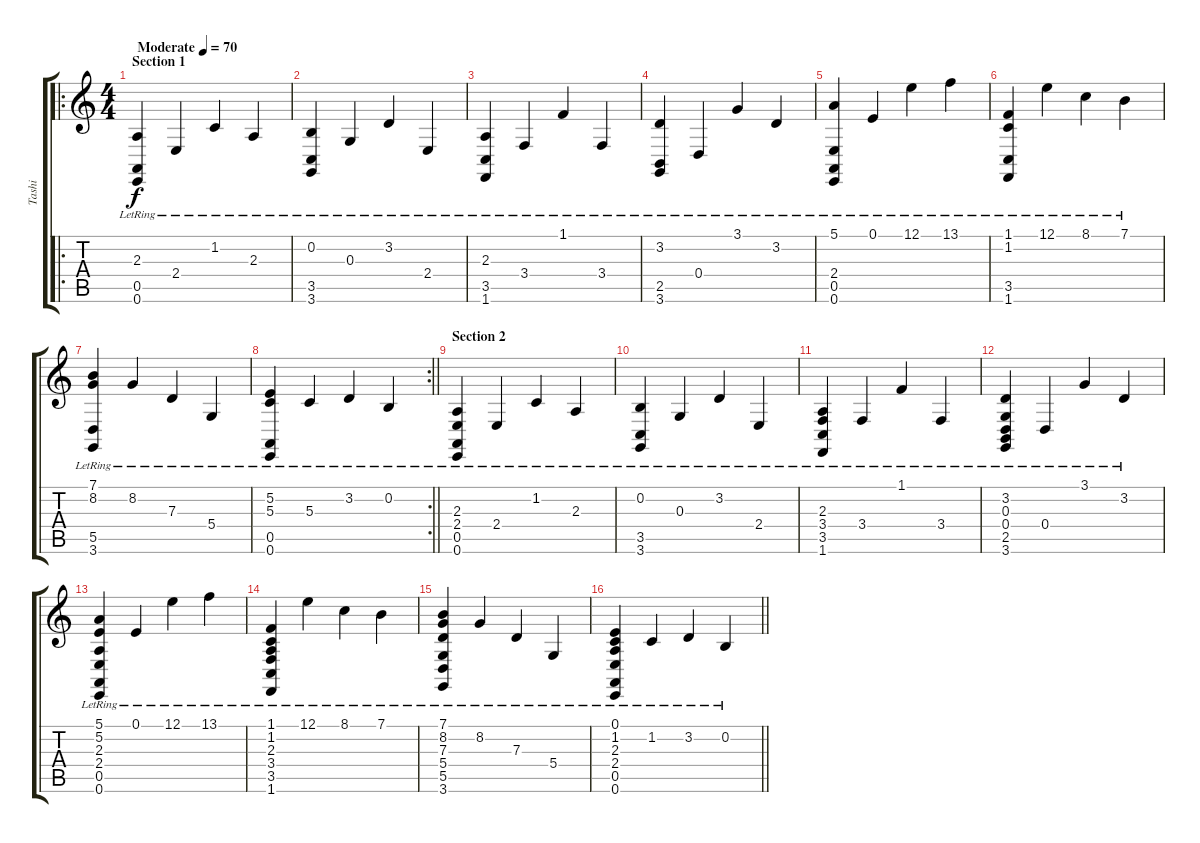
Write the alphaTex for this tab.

\track ("Tashi" "Tashi") {instrument acousticgrandpiano}
\staff {score tabs}
\tuning (E4 B3 G3 D3 A2 E2) {hide}
\ro
\ts (4 4)
\section ("" "Section 1")
\tempo (70 "Moderate")
\clef g2
\ks c
(2.3{lr} 0.5{lr} 0.6{lr}).4{dy f instrument acousticgrandpiano} 2.4{lr}.4 1.2{lr}.4 2.3{lr}.4 |
(0.2{lr} 3.5{lr} 3.6{lr}).4 0.3{lr}.4 3.2{lr}.4 2.4{lr}.4 |
(2.3{lr} 3.5{lr} 1.6{lr}).4 3.4{lr}.4 1.1{lr}.4 3.4{lr}.4 |
(3.2{lr} 2.5{lr} 3.6{lr}).4 0.4{lr}.4 3.1{lr}.4 3.2{lr}.4 |
(5.1{lr} 2.4 0.5{lr} 0.6{lr}).4 0.1{lr}.4 12.1{lr}.4 13.1{lr}.4 |
(1.1{lr} 1.2{lr} 3.5{lr} 1.6{lr}).4 12.1{lr}.4 8.1{lr}.4 7.1{lr}.4 |
(7.1{lr} 8.2{lr} 5.5{lr} 3.6{lr}).4 8.2{lr}.4 7.3{lr}.4 5.4{lr}.4 |
\rc 2
\barLineRight lightlight
(5.2{lr} 5.3{lr} 0.5{lr} 0.6{lr}).4 5.3{lr}.4 3.2{lr}.4 0.2{lr}.4 |
\section ("" "Section 2")
(2.3{lr} 2.4{lr} 0.5{lr} 0.6{lr}).4 2.4{lr}.4 1.2{lr}.4 2.3{lr}.4 |
(0.2{lr} 3.5{lr} 3.6{lr}).4 0.3{lr}.4 3.2{lr}.4 2.4{lr}.4 |
(2.3{lr} 3.4{lr} 3.5{lr} 1.6{lr}).4 3.4{lr}.4 1.1{lr}.4 3.4{lr}.4 |
(3.2{lr} 0.3{lr} 0.4{lr} 2.5{lr} 3.6{lr}).4 0.4{lr}.4 3.1{lr}.4 3.2{lr}.4 |
(5.1{lr} 5.2{lr} 2.3{lr} 2.4{lr} 0.5{lr} 0.6{lr}).4 0.1{lr}.4 12.1{lr}.4 13.1{lr}.4 |
(1.1{lr} 1.2{lr} 2.3{lr} 3.4{lr} 3.5{lr} 1.6{lr}).4 12.1{lr}.4 8.1{lr}.4 7.1{lr}.4 |
(7.1{lr} 8.2{lr} 7.3{lr} 5.4{lr} 5.5{lr} 3.6{lr}).4 8.2{lr}.4 7.3{lr}.4 5.4{lr}.4 |
\barLineRight lightlight
(0.1{lr} 1.2{lr} 2.3{lr} 2.4{lr} 0.5{lr} 0.6{lr}).4 1.2{lr}.4 3.2{lr}.4 0.2{lr}.4
